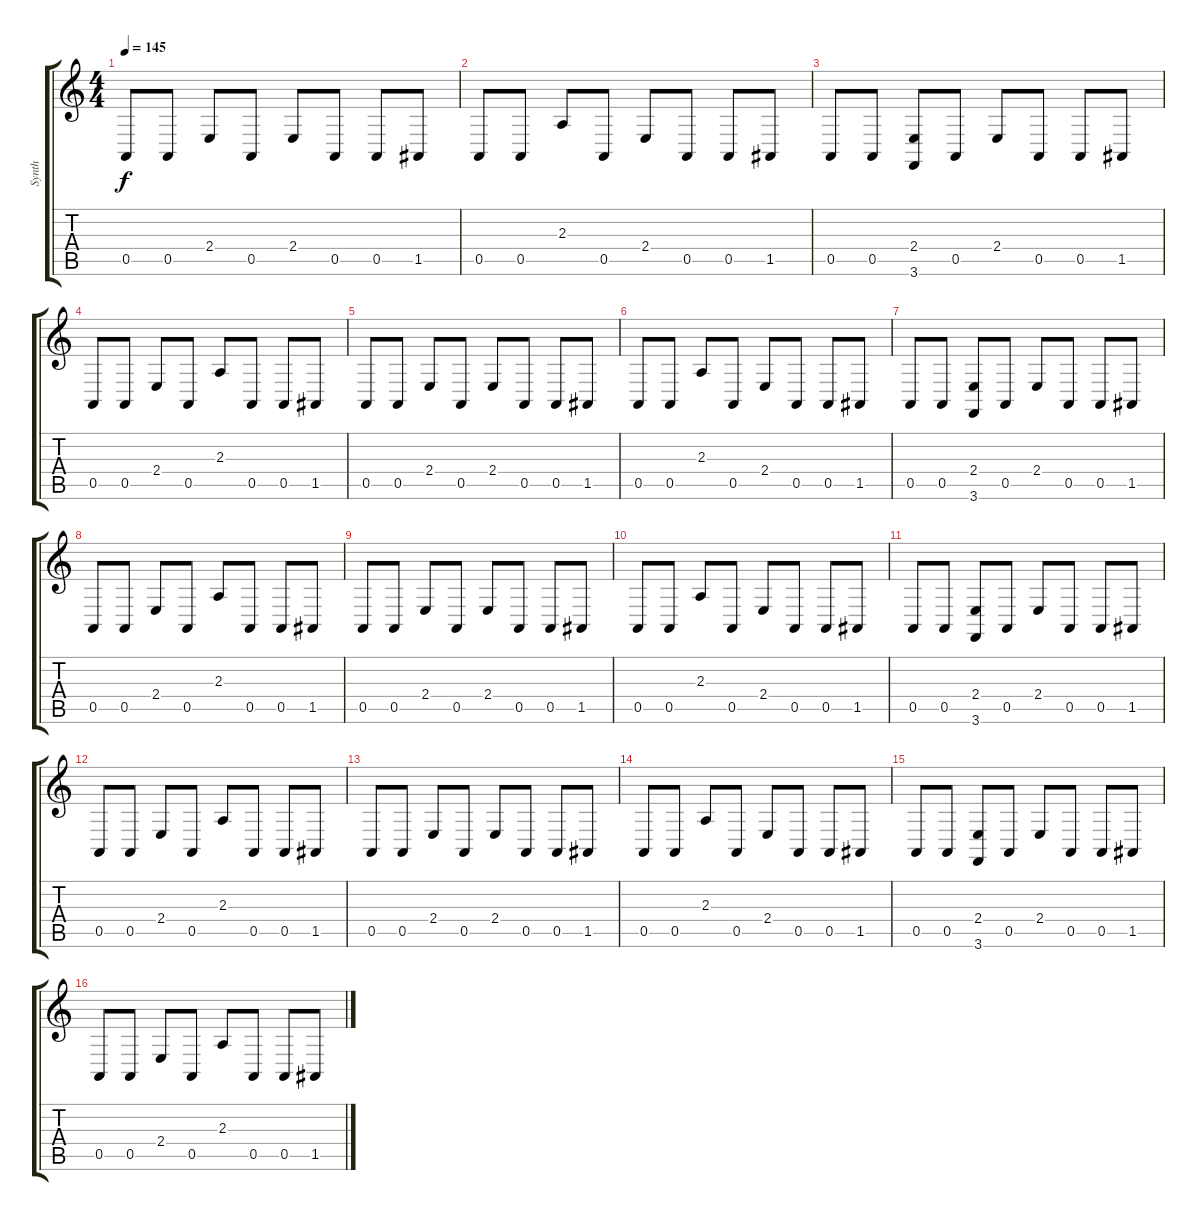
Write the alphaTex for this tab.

\track ("Synth" "Synth") {instrument lead8bassandlead}
\staff {score tabs}
\tuning (E4 B3 G3 D3 A2 D2) {hide}
\ts (4 4)
\tempo 145
\clef g2
\ks c
0.5.8{dy f} 0.5.8 2.4.8 0.5.8 2.4.8 0.5.8 0.5.8 1.5.8 |
0.5.8 0.5.8 2.3.8 0.5.8 2.4.8 0.5.8 0.5.8 1.5.8 |
0.5.8 0.5.8 (2.4 3.6).8 0.5.8 2.4.8 0.5.8 0.5.8 1.5.8 |
0.5.8 0.5.8 2.4.8 0.5.8 2.3.8 0.5.8 0.5.8 1.5.8 |
0.5.8 0.5.8 2.4.8 0.5.8 2.4.8 0.5.8 0.5.8 1.5.8 |
0.5.8 0.5.8 2.3.8 0.5.8 2.4.8 0.5.8 0.5.8 1.5.8 |
0.5.8 0.5.8 (2.4 3.6).8 0.5.8 2.4.8 0.5.8 0.5.8 1.5.8 |
0.5.8 0.5.8 2.4.8 0.5.8 2.3.8 0.5.8 0.5.8 1.5.8 |
0.5.8 0.5.8 2.4.8 0.5.8 2.4.8 0.5.8 0.5.8 1.5.8 |
0.5.8 0.5.8 2.3.8 0.5.8 2.4.8 0.5.8 0.5.8 1.5.8 |
0.5.8 0.5.8 (2.4 3.6).8 0.5.8 2.4.8 0.5.8 0.5.8 1.5.8 |
0.5.8 0.5.8 2.4.8 0.5.8 2.3.8 0.5.8 0.5.8 1.5.8 |
0.5.8 0.5.8 2.4.8 0.5.8 2.4.8 0.5.8 0.5.8 1.5.8 |
0.5.8 0.5.8 2.3.8 0.5.8 2.4.8 0.5.8 0.5.8 1.5.8 |
0.5.8 0.5.8 (2.4 3.6).8 0.5.8 2.4.8 0.5.8 0.5.8 1.5.8 |
0.5.8 0.5.8 2.4.8 0.5.8 2.3.8 0.5.8 0.5.8 1.5.8
